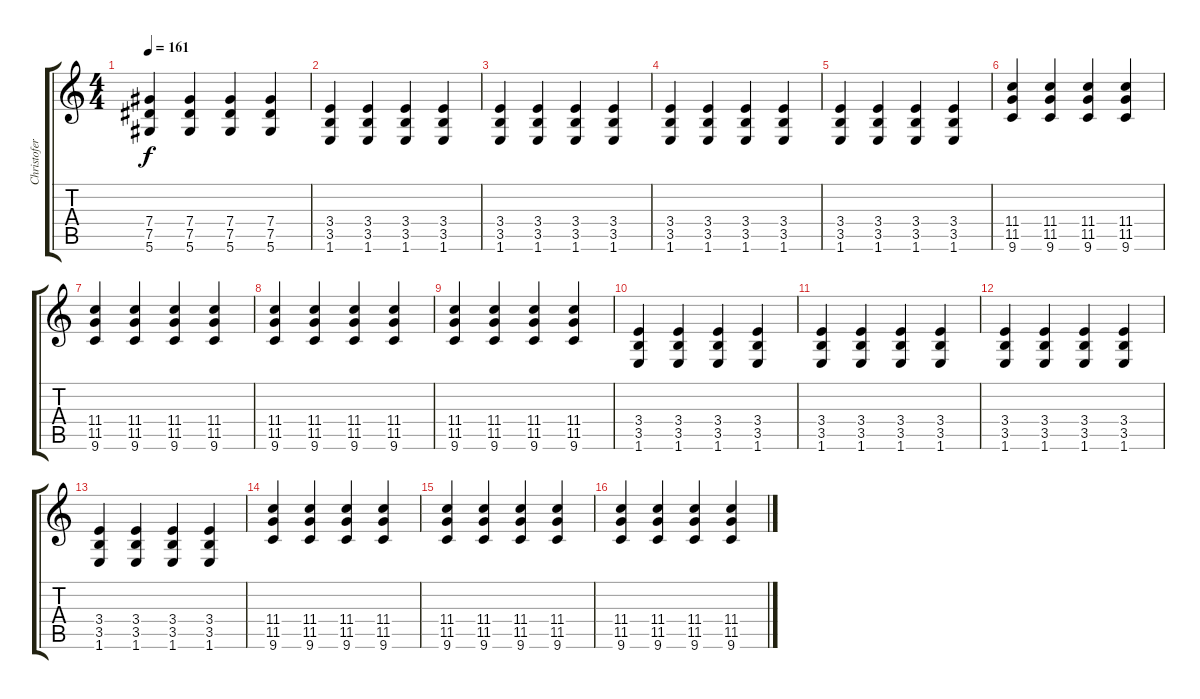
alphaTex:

\track ("Christofer Johnsson" "Christofer") {instrument overdrivenguitar}
\staff {score tabs}
\tuning (Eb4 Bb3 Gb3 Db3 Ab2 Eb2) {hide}
\ts (4 4)
\tempo 161
\clef g2
\ks c
(7.4 7.5 5.6).4{dy f} (7.4 7.5 5.6).4 (7.4 7.5 5.6).4 (7.4 7.5 5.6).4 |
(3.4 3.5 1.6).4 (3.4 3.5 1.6).4 (3.4 3.5 1.6).4 (3.4 3.5 1.6).4 |
(3.4 3.5 1.6).4 (3.4 3.5 1.6).4 (3.4 3.5 1.6).4 (3.4 3.5 1.6).4 |
(3.4 3.5 1.6).4 (3.4 3.5 1.6).4 (3.4 3.5 1.6).4 (3.4 3.5 1.6).4 |
(3.4 3.5 1.6).4 (3.4 3.5 1.6).4 (3.4 3.5 1.6).4 (3.4 3.5 1.6).4 |
(11.4 11.5 9.6).4 (11.4 11.5 9.6).4 (11.4 11.5 9.6).4 (11.4 11.5 9.6).4 |
(11.4 11.5 9.6).4 (11.4 11.5 9.6).4 (11.4 11.5 9.6).4 (11.4 11.5 9.6).4 |
(11.4 11.5 9.6).4 (11.4 11.5 9.6).4 (11.4 11.5 9.6).4 (11.4 11.5 9.6).4 |
(11.4 11.5 9.6).4 (11.4 11.5 9.6).4 (11.4 11.5 9.6).4 (11.4 11.5 9.6).4 |
(3.4 3.5 1.6).4 (3.4 3.5 1.6).4 (3.4 3.5 1.6).4 (3.4 3.5 1.6).4 |
(3.4 3.5 1.6).4 (3.4 3.5 1.6).4 (3.4 3.5 1.6).4 (3.4 3.5 1.6).4 |
(3.4 3.5 1.6).4 (3.4 3.5 1.6).4 (3.4 3.5 1.6).4 (3.4 3.5 1.6).4 |
(3.4 3.5 1.6).4 (3.4 3.5 1.6).4 (3.4 3.5 1.6).4 (3.4 3.5 1.6).4 |
(11.4 11.5 9.6).4 (11.4 11.5 9.6).4 (11.4 11.5 9.6).4 (11.4 11.5 9.6).4 |
(11.4 11.5 9.6).4 (11.4 11.5 9.6).4 (11.4 11.5 9.6).4 (11.4 11.5 9.6).4 |
(11.4 11.5 9.6).4 (11.4 11.5 9.6).4 (11.4 11.5 9.6).4 (11.4 11.5 9.6).4
